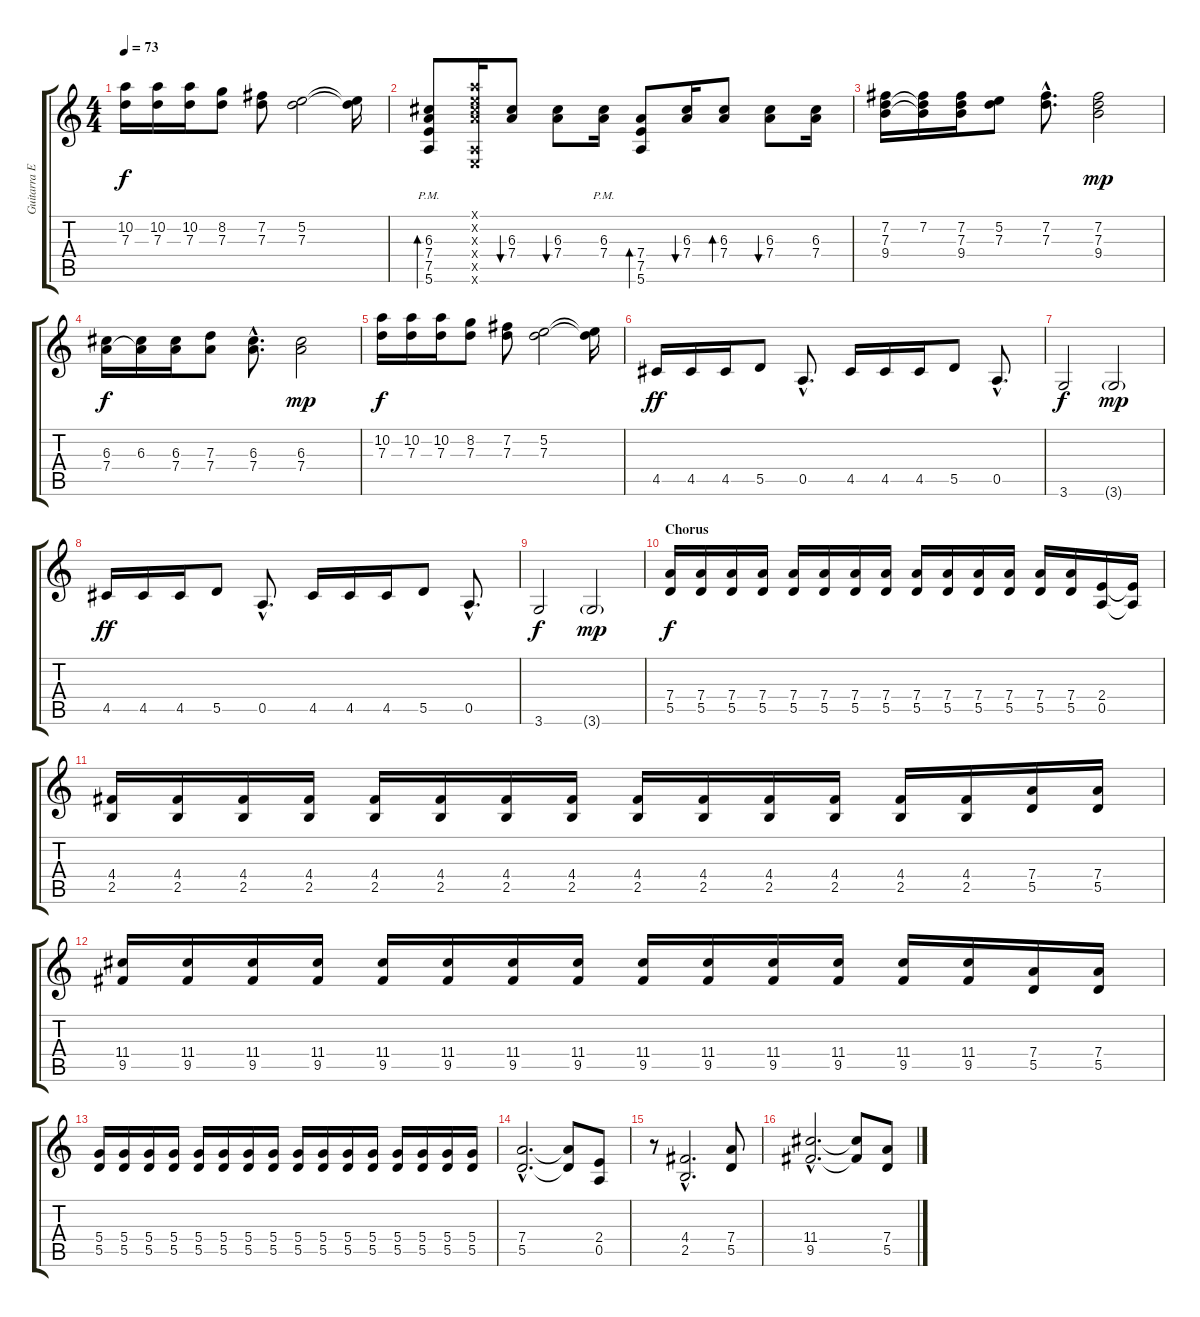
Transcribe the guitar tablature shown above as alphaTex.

\track ("Guitarra Eléctrica" "Guitarra E") {instrument overdrivenguitar}
\staff {score tabs}
\tuning (E4 B3 G3 D3 A2 E2) {hide}
\ts (4 4)
\tempo 73
\clef g2
\ks c
(10.2 7.3).16{dy f} (10.2 7.3).16 (10.2 7.3).16 (8.2 7.3).8 (7.2 7.3).8 (5.2 7.3).2 (5.2{t} 7.3{t}).16 |
(6.3{pm} 7.4 7.5 5.6).8{bd 60} (5.1{x} 5.2{x} 6.3{x} 7.4{x} 0.5{x} 0.6{x}).16 (6.3 7.4).8{bu 60} (6.3 7.4).8{bu 60} (6.3{pm} 7.4{pm}).16 (7.4 7.5 5.6).8{bd 60} (6.3 7.4).16{bu 60} (6.3 7.4).8{bd 60} (6.3 7.4).8{bu 60} (6.3 7.4).16 |
(7.2 7.3 9.4).16 (7.2 7.3{t} 9.4{t}).16 (7.2 7.3 9.4).16 (5.2 7.3).8 (7.2{hac} 7.3{hac}).8{d} (7.2 7.3 9.4).2{dy mp} |
(6.3 7.4).16{dy f} (6.3 7.4{t}).16 (6.3 7.4).16 (7.3 7.4).8 (6.3{hac} 7.4{hac}).8{d} (6.3 7.4).2{dy mp} |
(10.2 7.3).16{dy f} (10.2 7.3).16 (10.2 7.3).16 (8.2 7.3).8 (7.2 7.3).8 (5.2 7.3).2 (5.2{t} 7.3{t}).16 |
4.5.16{dy ff} 4.5.16 4.5.16 5.5.8 0.5{hac}.8{d} 4.5.16 4.5.16 4.5.16 5.5.8 0.5{hac}.8{d} |
3.6.2{dy f} 3.6{g}.2{dy mp} |
4.5.16{dy ff} 4.5.16 4.5.16 5.5.8 0.5{hac}.8{d} 4.5.16 4.5.16 4.5.16 5.5.8 0.5{hac}.8{d} |
3.6.2{dy f} 3.6{g}.2{dy mp} |
\section ("" "Chorus")
(7.4 5.5).16{dy f} (7.4 5.5).16 (7.4 5.5).16 (7.4 5.5).16 (7.4 5.5).16 (7.4 5.5).16 (7.4 5.5).16 (7.4 5.5).16 (7.4 5.5).16 (7.4 5.5).16 (7.4 5.5).16 (7.4 5.5).16 (7.4 5.5).16 (7.4 5.5).16 (2.4 0.5).16 (2.4{t} 0.5{t}).16 |
(4.4 2.5).16 (4.4 2.5).16 (4.4 2.5).16 (4.4 2.5).16 (4.4 2.5).16 (4.4 2.5).16 (4.4 2.5).16 (4.4 2.5).16 (4.4 2.5).16 (4.4 2.5).16 (4.4 2.5).16 (4.4 2.5).16 (4.4 2.5).16 (4.4 2.5).16 (7.4 5.5).16 (7.4 5.5).16 |
(11.4 9.5).16 (11.4 9.5).16 (11.4 9.5).16 (11.4 9.5).16 (11.4 9.5).16 (11.4 9.5).16 (11.4 9.5).16 (11.4 9.5).16 (11.4 9.5).16 (11.4 9.5).16 (11.4 9.5).16 (11.4 9.5).16 (11.4 9.5).16 (11.4 9.5).16 (7.4 5.5).16 (7.4 5.5).16 |
(5.4 5.5).16 (5.4 5.5).16 (5.4 5.5).16 (5.4 5.5).16 (5.4 5.5).16 (5.4 5.5).16 (5.4 5.5).16 (5.4 5.5).16 (5.4 5.5).16 (5.4 5.5).16 (5.4 5.5).16 (5.4 5.5).16 (5.4 5.5).16 (5.4 5.5).16 (5.4 5.5).16 (5.4 5.5).16 |
(7.4{hac} 5.5{hac}).2{d} (7.4{t} 5.5{t}).8 (2.4 0.5).8 |
r.8 (4.4{hac} 2.5{hac}).2{d} (7.4 5.5).8 |
(11.4{hac} 9.5{hac}).2{d} (11.4{t} 9.5{t}).8 (7.4 5.5).8
